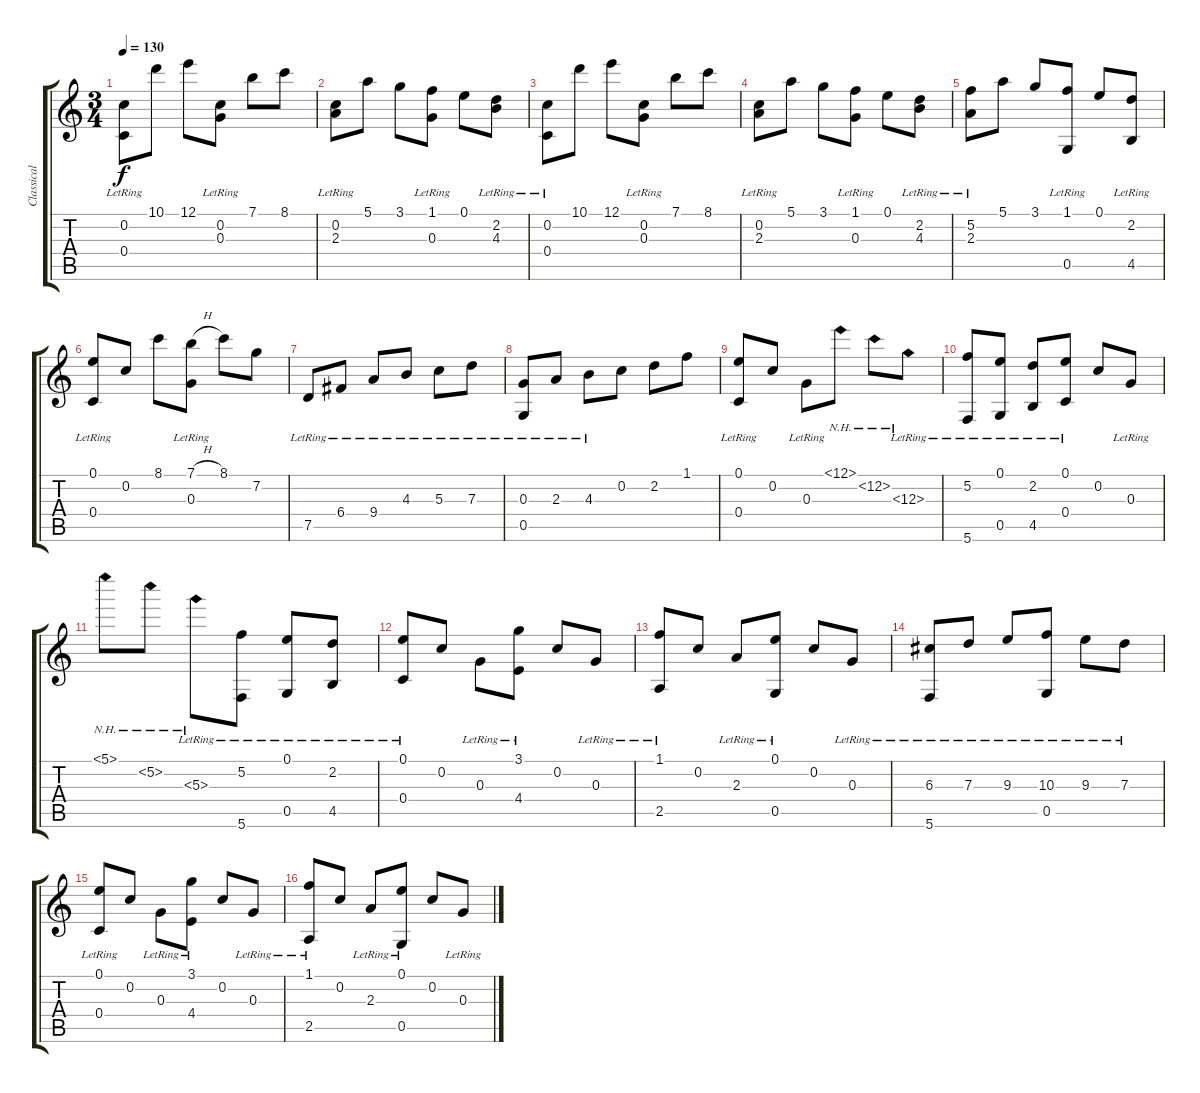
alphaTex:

\track ("Classical Guitar" "Classical ") {instrument acousticguitarnylon}
\staff {score tabs}
\tuning (E4 C4 G3 C3 G2 C2) {hide}
\ts (3 4)
\tempo 130
\clef g2
\ks c
(0.2 0.4{lr}).8{dy f instrument acousticguitarnylon} 10.1.8 12.1.8 (0.2 0.3{lr}).8 7.1.8 8.1.8 |
(0.2 2.3{lr}).8 5.1.8 3.1.8 (1.1 0.3{lr}).8 0.1.8 (2.2 4.3{lr}).8 |
(0.2 0.4{lr}).8 10.1.8 12.1.8 (0.2 0.3{lr}).8 7.1.8 8.1.8 |
(0.2 2.3{lr}).8 5.1.8 3.1.8 (1.1 0.3{lr}).8 0.1.8 (2.2 4.3{lr}).8 |
(5.2 2.3{lr}).8 5.1.8 3.1.8 (1.1 0.5{lr}).8 0.1.8 (2.2 4.5{lr}).8 |
(0.1 0.4{lr}).8 0.2.8 8.1.8 (7.1{h} 0.3{lr}).8 8.1.8 7.2.8 |
7.5{lr}.8 6.4{lr}.8 9.4{lr}.8 4.3{lr}.8 5.3{lr}.8 7.3{lr}.8 |
(0.3{lr} 0.5{lr}).8 2.3{lr}.8 4.3{lr}.8 0.2.8 2.2.8 1.1.8 |
(0.1 0.4{lr}).8 0.2.8 0.3{lr}.8 12.1{nh}.8 12.2{nh}.8 12.3{nh lr}.8 |
(5.2 5.6{lr}).8 (0.1 0.5{lr}).8 (2.2 4.5{lr}).8 (0.1 0.4{lr}).8 0.2.8 0.3{lr}.8 |
5.1{nh}.8 5.2{nh}.8 5.3{nh lr}.8 (5.2 5.6{lr}).8 (0.1 0.5{lr}).8 (2.2 4.5{lr}).8 |
(0.1 0.4{lr}).8 0.2.8 0.3{lr}.8 (3.1 4.4{lr}).8 0.2.8 0.3{lr}.8 |
(1.1 2.5{lr}).8 0.2.8 2.3{lr}.8 (0.1 0.5{lr}).8 0.2.8 0.3{lr}.8 |
(6.3{lr} 5.6{lr}).8 7.3{lr}.8 9.3{lr}.8 (10.3{lr} 0.5{lr}).8 9.3{lr}.8 7.3{lr}.8 |
(0.1 0.4{lr}).8 0.2.8 0.3{lr}.8 (3.1 4.4{lr}).8 0.2.8 0.3{lr}.8 |
(1.1 2.5{lr}).8 0.2.8 2.3{lr}.8 (0.1 0.5{lr}).8 0.2.8 0.3{lr}.8
